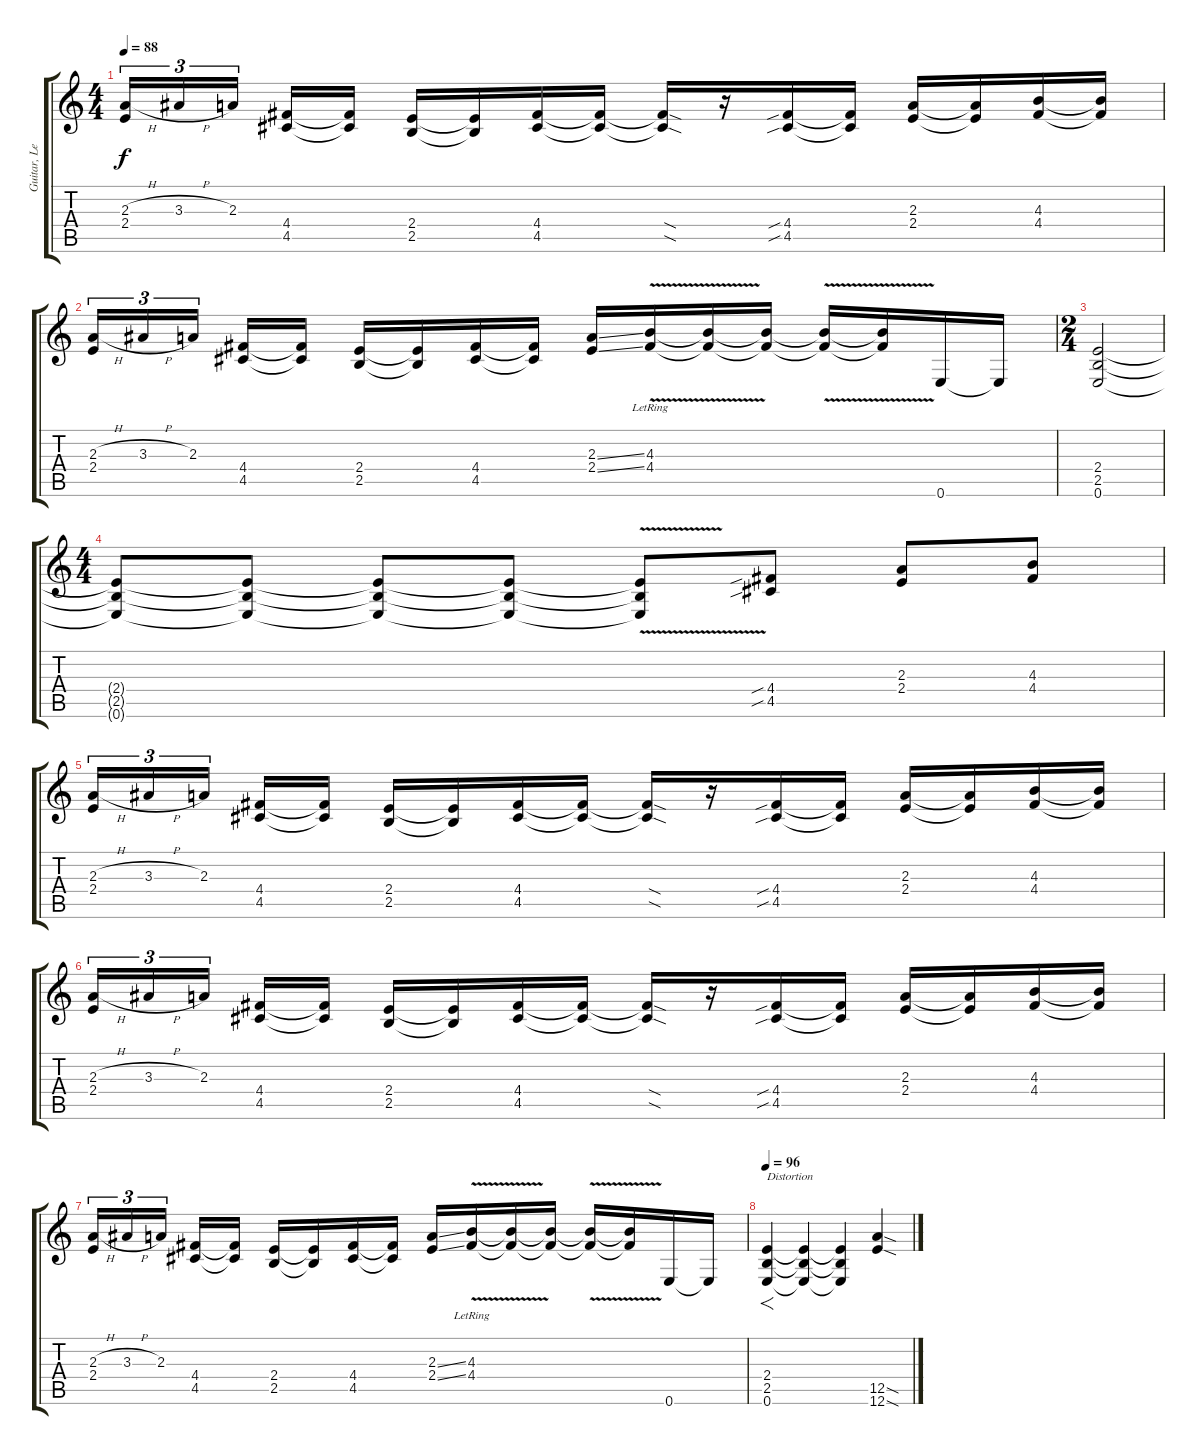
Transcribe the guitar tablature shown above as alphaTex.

\track ("Guitar, Lead" "Guitar, Le") {instrument overdrivenguitar}
\staff {score tabs}
\tuning (E4 B3 G3 D3 A2 E2) {hide}
\ts (4 4)
\tempo 88
\clef g2
\ks c
(2.3{h} 2.4).16{tu (3 2) dy f} 3.3{h}.16{tu (3 2)} 2.3.16{tu (3 2) beam splitsecondary} (4.4 4.5).16 (4.4{t} 4.5{t}).16 (2.4 2.5).16 (2.4{t} 2.5{t}).16 (4.4 4.5).16 (4.4{t} 4.5{t}).16 (4.4{sod t} 4.5{sod t}).16 r.16 (4.4{sib} 4.5{sib}).16 (4.4{t} 4.5{t}).16 (2.3 2.4).16 (2.3{t} 2.4{t}).16 (4.3 4.4).16 (4.3{t} 4.4{t}).16 |
(2.3{h} 2.4).16{tu (3 2)} 3.3{h}.16{tu (3 2)} 2.3.16{tu (3 2) beam splitsecondary} (4.4 4.5).16 (4.4{t} 4.5{t}).16 (2.4 2.5).16 (2.4{t} 2.5{t}).16 (4.4 4.5).16 (4.4{t} 4.5{t}).16 (2.3{ss} 2.4{ss}).16 (4.3{v lr} 4.4{v lr}).16 (4.3{t} 4.4{t}).16 (4.3{t} 4.4{t}).16 (4.3{v t} 4.4{v t}).16 (4.3{t} 4.4{t}).16 0.6.16 0.6{t}.16 |
\ts (2 4)
(2.4 2.5 0.6).2 |
\ts (4 4)
(2.4{t} 2.5{t} 0.6{t}).8 (2.4{t} 2.5{t} 0.6{t}).8 (2.4{t} 2.5{t} 0.6{t}).8 (2.4{t} 2.5{t} 0.6{t}).8 (2.4{v t} 2.5{v t} 0.6{t}).8 (4.4{sib} 4.5{sib}).8 (2.3 2.4).8 (4.3 4.4).8 |
(2.3{h} 2.4).16{tu (3 2)} 3.3{h}.16{tu (3 2)} 2.3.16{tu (3 2) beam splitsecondary} (4.4 4.5).16 (4.4{t} 4.5{t}).16 (2.4 2.5).16 (2.4{t} 2.5{t}).16 (4.4 4.5).16 (4.4{t} 4.5{t}).16 (4.4{sod t} 4.5{sod t}).16 r.16 (4.4{sib} 4.5{sib}).16 (4.4{t} 4.5{t}).16 (2.3 2.4).16 (2.3{t} 2.4{t}).16 (4.3 4.4).16 (4.3{t} 4.4{t}).16 |
(2.3{h} 2.4).16{tu (3 2)} 3.3{h}.16{tu (3 2)} 2.3.16{tu (3 2) beam splitsecondary} (4.4 4.5).16 (4.4{t} 4.5{t}).16 (2.4 2.5).16 (2.4{t} 2.5{t}).16 (4.4 4.5).16 (4.4{t} 4.5{t}).16 (4.4{sod t} 4.5{sod t}).16 r.16 (4.4{sib} 4.5{sib}).16 (4.4{t} 4.5{t}).16 (2.3 2.4).16 (2.3{t} 2.4{t}).16 (4.3 4.4).16 (4.3{t} 4.4{t}).16 |
(2.3{h} 2.4).16{tu (3 2)} 3.3{h}.16{tu (3 2)} 2.3.16{tu (3 2) beam splitsecondary} (4.4 4.5).16 (4.4{t} 4.5{t}).16 (2.4 2.5).16 (2.4{t} 2.5{t}).16 (4.4 4.5).16 (4.4{t} 4.5{t}).16 (2.3{ss} 2.4{ss}).16 (4.3{v lr} 4.4{v lr}).16 (4.3{t} 4.4{t}).16 (4.3{t} 4.4{t}).16 (4.3{v t} 4.4{v t}).16 (4.3{t} 4.4{t}).16 0.6.16 0.6{t}.16 |
\tempo 96
(2.4 2.5 0.6).4{f txt "Distortion" instrument overdrivenguitar} (2.4{t} 2.5{t} 0.6{t}).4 (2.4{t} 2.5{t} 0.6{t}).4 (12.5{sod} 12.6{sod}).4
